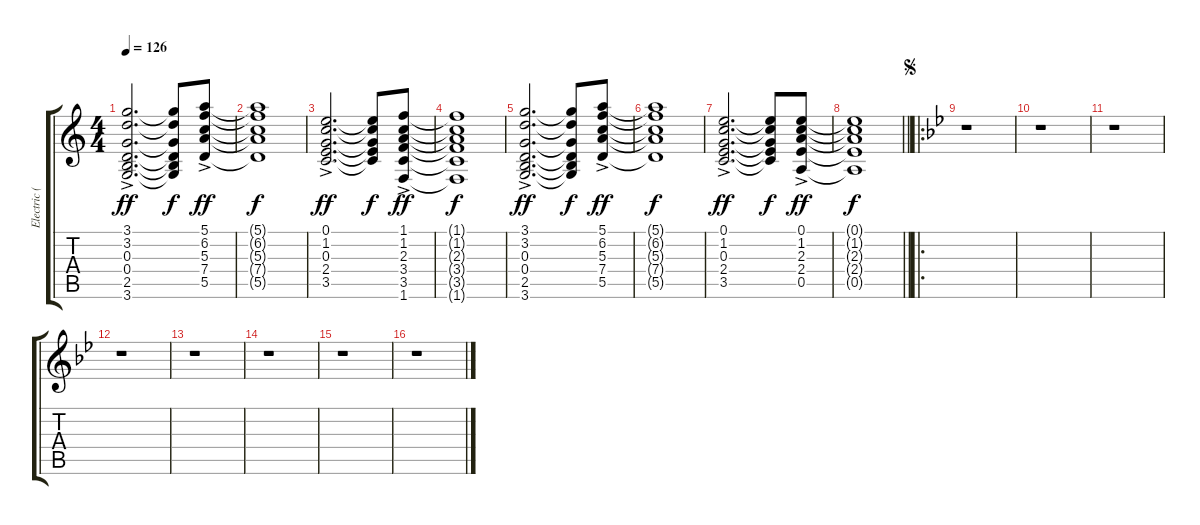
\track ("Electric (clean #2)" "Electric (") {instrument electricguitarclean}
\staff {score tabs}
\tuning (E4 B3 G3 D3 A2 E2) {hide}
\ts (4 4)
\tempo 126
\clef g2
\ks c
(3.1{ac} 3.2{ac} 0.3{ac} 0.4{ac} 2.5{ac} 3.6{ac}).2{d dy ff instrument electricguitarclean} (3.1{t} 3.2{t} 0.3{t} 0.4{t} 2.5{t} 3.6{t}).8{dy f} (5.1{ac} 6.2{ac} 5.3{ac} 7.4{ac} 5.5{ac}).8{dy ff} |
(5.1{t} 6.2{t} 5.3{t} 7.4{t} 5.5{t}).1{dy f} |
(0.1{ac} 1.2{ac} 0.3{ac} 2.4{ac} 3.5{ac}).2{d dy ff} (0.1{t} 1.2{t} 0.3{t} 2.4{t} 3.5{t}).8{dy f} (1.1{ac} 1.2{ac} 2.3{ac} 3.4{ac} 3.5{ac} 1.6{ac}).8{dy ff} |
(1.1{t} 1.2{t} 2.3{t} 3.4{t} 3.5{t} 1.6{t}).1{dy f} |
(3.1{ac} 3.2{ac} 0.3{ac} 0.4{ac} 2.5{ac} 3.6{ac}).2{d dy ff} (3.1{t} 3.2{t} 0.3{t} 0.4{t} 2.5{t} 3.6{t}).8{dy f} (5.1{ac} 6.2{ac} 5.3{ac} 7.4{ac} 5.5{ac}).8{dy ff} |
(5.1{t} 6.2{t} 5.3{t} 7.4{t} 5.5{t}).1{dy f} |
(0.1{ac} 1.2{ac} 0.3{ac} 2.4{ac} 3.5{ac}).2{d dy ff} (0.1{t} 1.2{t} 0.3{t} 2.4{t} 3.5{t}).8{dy f} (0.1{ac} 1.2{ac} 2.3{ac} 2.4{ac} 0.5{ac}).8{dy ff} |
\barLineRight lightlight
(0.1{t} 1.2{t} 2.3{t} 2.4{t} 0.5{t}).1{dy f} |
\ro
\jump segno
\ks bb
r.1 |
r.1 |
r.1 |
r.1 |
r.1 |
r.1 |
r.1 |
r.1
